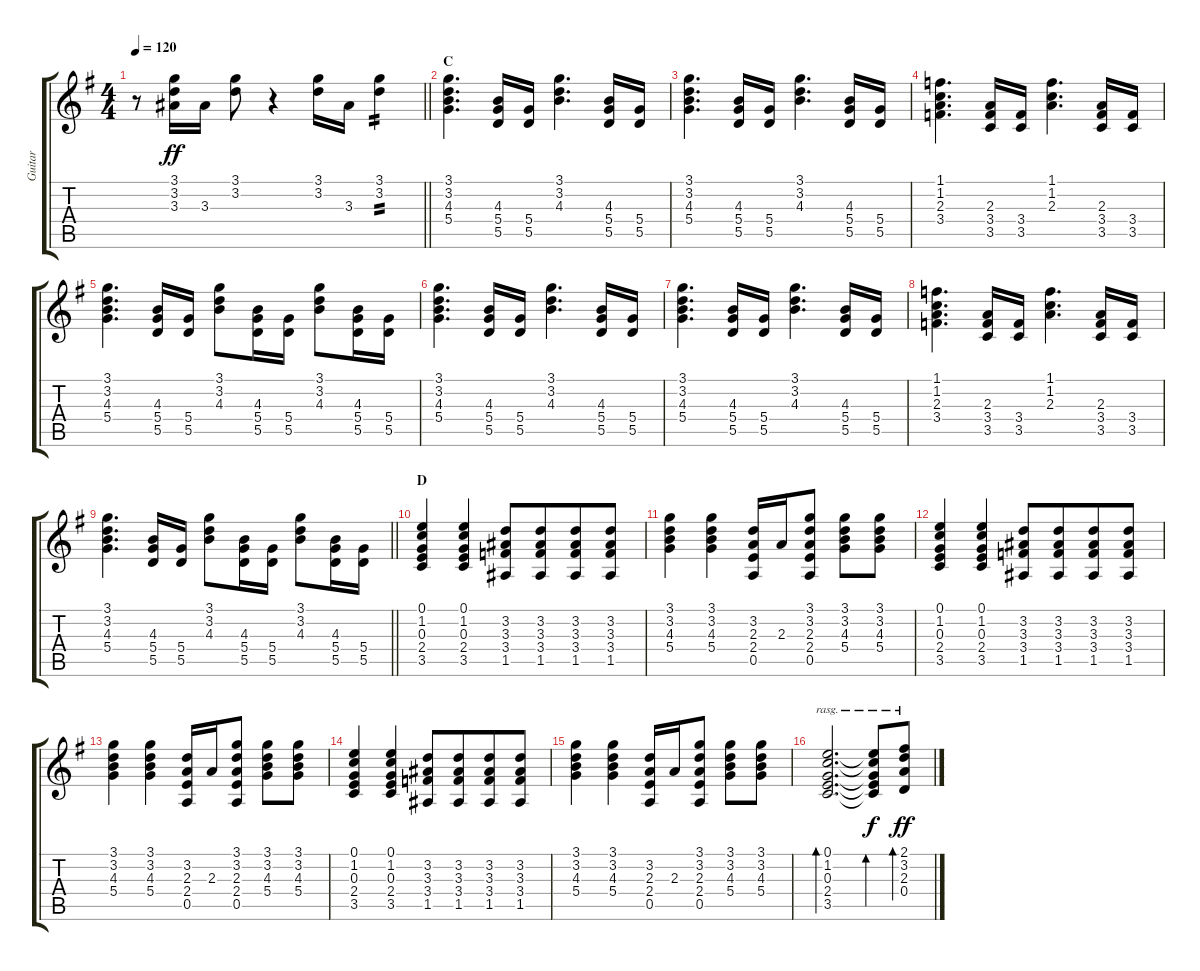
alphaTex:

\track ("Guitar" "Guitar") {instrument electricguitarclean}
\staff {score tabs}
\tuning (E4 B3 G3 D3 A2 E2) {hide}
\ts (4 4)
\tempo 120
\clef g2
\barLineRight lightlight
\ks g
r.8{dy ff} (3.1 3.2 3.3).16 3.3.16 (3.1 3.2).8 r.4 (3.1 3.2).16 3.3.16 (3.1 3.2).4{tp 2} |
\section ("" "C")
(3.1 3.2 4.3 5.4).4{d} (4.3 5.4 5.5).16 (5.4 5.5).16 (3.1 3.2 4.3).4{d} (4.3 5.4 5.5).16 (5.4 5.5).16 |
(3.1 3.2 4.3 5.4).4{d} (4.3 5.4 5.5).16 (5.4 5.5).16 (3.1 3.2 4.3).4{d} (4.3 5.4 5.5).16 (5.4 5.5).16 |
(1.1 1.2 2.3 3.4).4{d} (2.3 3.4 3.5).16 (3.4 3.5).16 (1.1 1.2 2.3).4{d} (2.3 3.4 3.5).16 (3.4 3.5).16 |
(3.1 3.2 4.3 5.4).4{d} (4.3 5.4 5.5).16 (5.4 5.5).16 (3.1 3.2 4.3).8 (4.3 5.4 5.5).16 (5.4 5.5).16 (3.1 3.2 4.3).8 (4.3 5.4 5.5).16 (5.4 5.5).16 |
(3.1 3.2 4.3 5.4).4{d} (4.3 5.4 5.5).16 (5.4 5.5).16 (3.1 3.2 4.3).4{d} (4.3 5.4 5.5).16 (5.4 5.5).16 |
(3.1 3.2 4.3 5.4).4{d} (4.3 5.4 5.5).16 (5.4 5.5).16 (3.1 3.2 4.3).4{d} (4.3 5.4 5.5).16 (5.4 5.5).16 |
(1.1 1.2 2.3 3.4).4{d} (2.3 3.4 3.5).16 (3.4 3.5).16 (1.1 1.2 2.3).4{d} (2.3 3.4 3.5).16 (3.4 3.5).16 |
\barLineRight lightlight
(3.1 3.2 4.3 5.4).4{d} (4.3 5.4 5.5).16 (5.4 5.5).16 (3.1 3.2 4.3).8 (4.3 5.4 5.5).16 (5.4 5.5).16 (3.1 3.2 4.3).8 (4.3 5.4 5.5).16 (5.4 5.5).16 |
\section ("" "D")
(0.1 1.2 0.3 2.4 3.5).4 (0.1 1.2 0.3 2.4 3.5).4 (3.2 3.3 3.4 1.5).8{beam merge} (3.2 3.3 3.4 1.5).8{beam merge} (3.2 3.3 3.4 1.5).8{beam merge} (3.2 3.3 3.4 1.5).8 |
(3.1 3.2 4.3 5.4).4 (3.1 3.2 4.3 5.4).4 (3.2 2.3 2.4 0.5).16 2.3.16 (3.1 3.2 2.3 2.4 0.5).8 (3.1 3.2 4.3 5.4).8 (3.1 3.2 4.3 5.4).8 |
(0.1 1.2 0.3 2.4 3.5).4 (0.1 1.2 0.3 2.4 3.5).4 (3.2 3.3 3.4 1.5).8{beam merge} (3.2 3.3 3.4 1.5).8{beam merge} (3.2 3.3 3.4 1.5).8{beam merge} (3.2 3.3 3.4 1.5).8 |
(3.1 3.2 4.3 5.4).4 (3.1 3.2 4.3 5.4).4 (3.2 2.3 2.4 0.5).16 2.3.16 (3.1 3.2 2.3 2.4 0.5).8 (3.1 3.2 4.3 5.4).8 (3.1 3.2 4.3 5.4).8 |
(0.1 1.2 0.3 2.4 3.5).4 (0.1 1.2 0.3 2.4 3.5).4 (3.2 3.3 3.4 1.5).8{beam merge} (3.2 3.3 3.4 1.5).8{beam merge} (3.2 3.3 3.4 1.5).8{beam merge} (3.2 3.3 3.4 1.5).8 |
(3.1 3.2 4.3 5.4).4 (3.1 3.2 4.3 5.4).4 (3.2 2.3 2.4 0.5).16 2.3.16 (3.1 3.2 2.3 2.4 0.5).8 (3.1 3.2 4.3 5.4).8 (3.1 3.2 4.3 5.4).8 |
(0.1 1.2 0.3 2.4 3.5).2{d bd 480 rasg ii} (0.1{t} 1.2{t} 0.3{t} 2.4{t} 3.5{t}).8{bd 480 rasg ii dy f} (2.1 3.2 2.3 0.4).8{bd 480 rasg ii dy ff}
